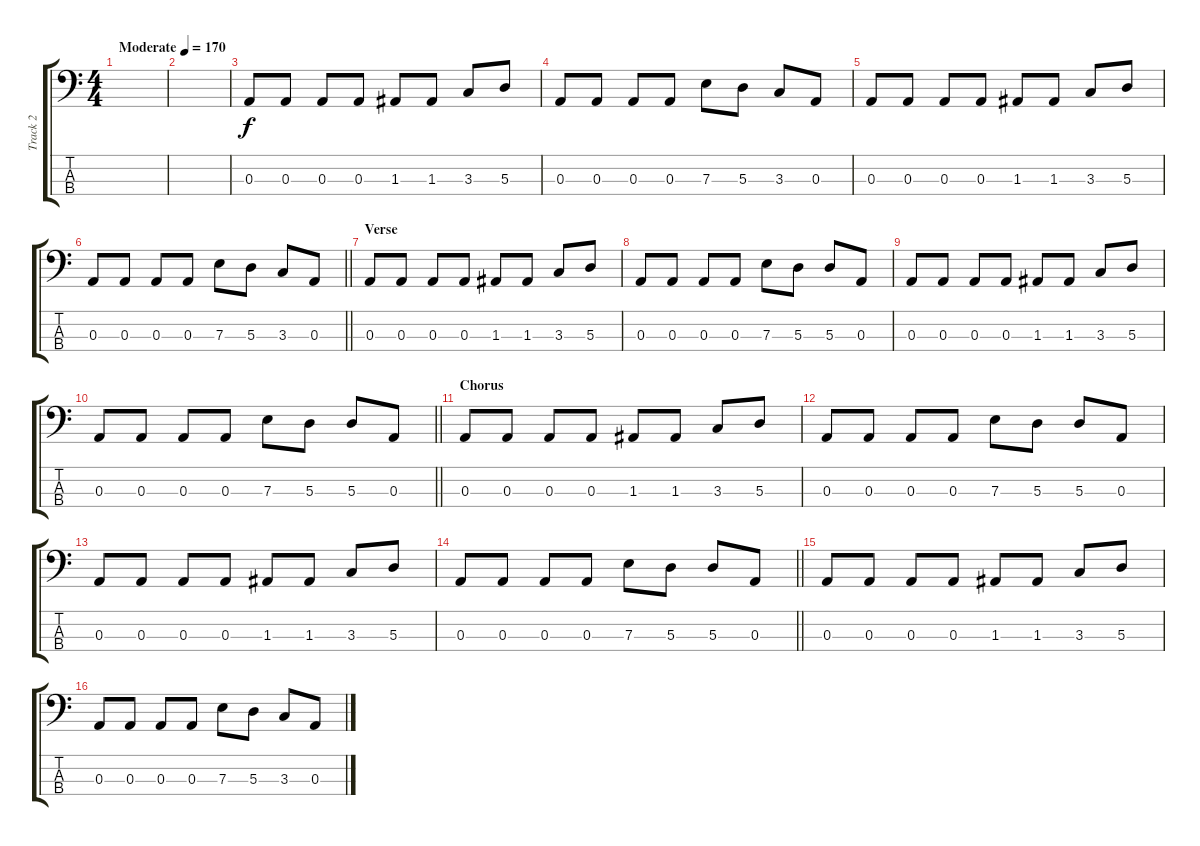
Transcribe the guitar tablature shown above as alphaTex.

\track ("Track 2" "Track 2") {instrument electricbasspick}
\staff {score tabs}
\tuning (G2 D2 A1 E1) {hide}
\ts (4 4)
\tempo (170 "Moderate")
\clef f4
\ks c
|
|
0.3.8 0.3.8 0.3.8 0.3.8 1.3.8 1.3.8 3.3.8 5.3.8 |
0.3.8 0.3.8 0.3.8 0.3.8 7.3.8 5.3.8 3.3.8 0.3.8 |
0.3.8 0.3.8 0.3.8 0.3.8 1.3.8 1.3.8 3.3.8 5.3.8 |
\barLineRight lightlight
0.3.8 0.3.8 0.3.8 0.3.8 7.3.8 5.3.8 3.3.8 0.3.8 |
\section ("" "Verse")
0.3.8 0.3.8 0.3.8 0.3.8 1.3.8 1.3.8 3.3.8 5.3.8 |
0.3.8 0.3.8 0.3.8 0.3.8 7.3.8 5.3.8 5.3.8 0.3.8 |
0.3.8 0.3.8 0.3.8 0.3.8 1.3.8 1.3.8 3.3.8 5.3.8 |
\barLineRight lightlight
0.3.8 0.3.8 0.3.8 0.3.8 7.3.8 5.3.8 5.3.8 0.3.8 |
\section ("" "Chorus")
0.3.8 0.3.8 0.3.8 0.3.8 1.3.8 1.3.8 3.3.8 5.3.8 |
0.3.8 0.3.8 0.3.8 0.3.8 7.3.8 5.3.8 5.3.8 0.3.8 |
0.3.8 0.3.8 0.3.8 0.3.8 1.3.8 1.3.8 3.3.8 5.3.8 |
\barLineRight lightlight
0.3.8 0.3.8 0.3.8 0.3.8 7.3.8 5.3.8 5.3.8 0.3.8 |
0.3.8 0.3.8 0.3.8 0.3.8 1.3.8 1.3.8 3.3.8 5.3.8 |
0.3.8 0.3.8 0.3.8 0.3.8 7.3.8 5.3.8 3.3.8 0.3.8
